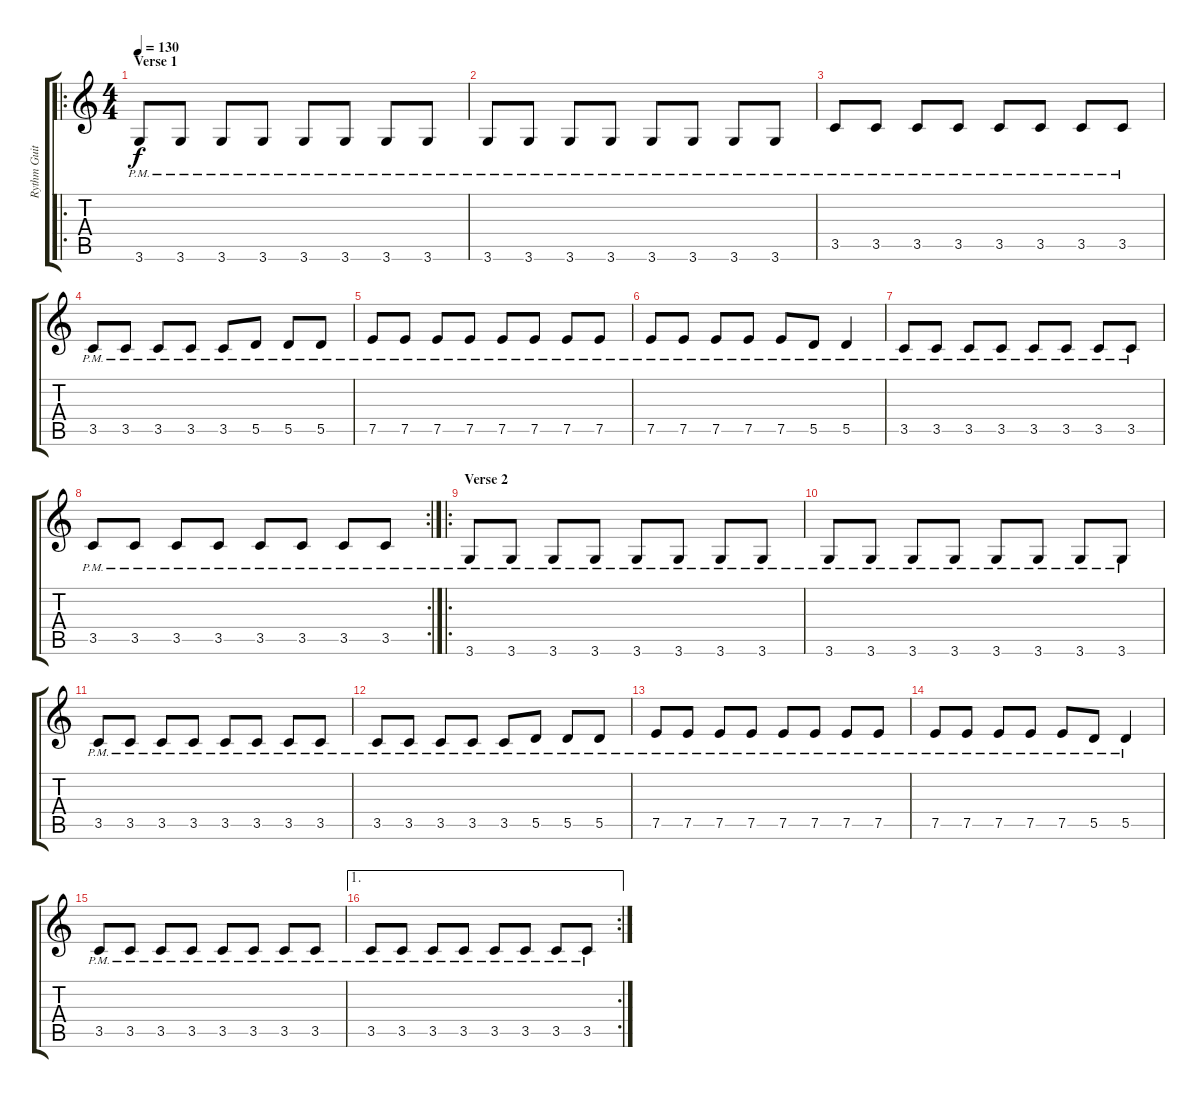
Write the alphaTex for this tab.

\track ("Rythm Guitar 1" "Rythm Guit") {instrument overdrivenguitar}
\staff {score tabs}
\tuning (E4 B3 G3 D3 A2 E2) {hide}
\ro
\ts (4 4)
\section ("" "Verse 1")
\tempo 130
\clef g2
\ks c
3.6{pm}.8{dy f} 3.6{pm}.8 3.6{pm}.8 3.6{pm}.8 3.6{pm}.8 3.6{pm}.8 3.6{pm}.8 3.6{pm}.8 |
3.6{pm}.8 3.6{pm}.8 3.6{pm}.8 3.6{pm}.8 3.6{pm}.8 3.6{pm}.8 3.6{pm}.8 3.6{pm}.8 |
3.5{pm}.8 3.5{pm}.8 3.5{pm}.8 3.5{pm}.8 3.5{pm}.8 3.5{pm}.8 3.5{pm}.8 3.5{pm}.8 |
3.5{pm}.8 3.5{pm}.8 3.5{pm}.8 3.5{pm}.8 3.5{pm}.8 5.5{pm}.8 5.5{pm}.8 5.5{pm}.8 |
7.5{pm}.8 7.5{pm}.8 7.5{pm}.8 7.5{pm}.8 7.5{pm}.8 7.5{pm}.8 7.5{pm}.8 7.5{pm}.8 |
7.5{pm}.8 7.5{pm}.8 7.5{pm}.8 7.5{pm}.8 7.5{pm}.8 5.5{pm}.8 5.5{pm}.4 |
3.5{pm}.8 3.5{pm}.8 3.5{pm}.8 3.5{pm}.8 3.5{pm}.8 3.5{pm}.8 3.5{pm}.8 3.5{pm}.8 |
\rc 2
3.5{pm}.8 3.5{pm}.8 3.5{pm}.8 3.5{pm}.8 3.5{pm}.8 3.5{pm}.8 3.5{pm}.8 3.5{pm}.8 |
\ro
\section ("" "Verse 2")
3.6{pm}.8 3.6{pm}.8 3.6{pm}.8 3.6{pm}.8 3.6{pm}.8 3.6{pm}.8 3.6{pm}.8 3.6{pm}.8 |
3.6{pm}.8 3.6{pm}.8 3.6{pm}.8 3.6{pm}.8 3.6{pm}.8 3.6{pm}.8 3.6{pm}.8 3.6{pm}.8 |
3.5{pm}.8 3.5{pm}.8 3.5{pm}.8 3.5{pm}.8 3.5{pm}.8 3.5{pm}.8 3.5{pm}.8 3.5{pm}.8 |
3.5{pm}.8 3.5{pm}.8 3.5{pm}.8 3.5{pm}.8 3.5{pm}.8 5.5{pm}.8 5.5{pm}.8 5.5{pm}.8 |
7.5{pm}.8 7.5{pm}.8 7.5{pm}.8 7.5{pm}.8 7.5{pm}.8 7.5{pm}.8 7.5{pm}.8 7.5{pm}.8 |
7.5{pm}.8 7.5{pm}.8 7.5{pm}.8 7.5{pm}.8 7.5{pm}.8 5.5{pm}.8 5.5{pm}.4 |
3.5{pm}.8 3.5{pm}.8 3.5{pm}.8 3.5{pm}.8 3.5{pm}.8 3.5{pm}.8 3.5{pm}.8 3.5{pm}.8 |
\ae 1
\rc 2
3.5{pm}.8 3.5{pm}.8 3.5{pm}.8 3.5{pm}.8 3.5{pm}.8 3.5{pm}.8 3.5{pm}.8 3.5{pm}.8
